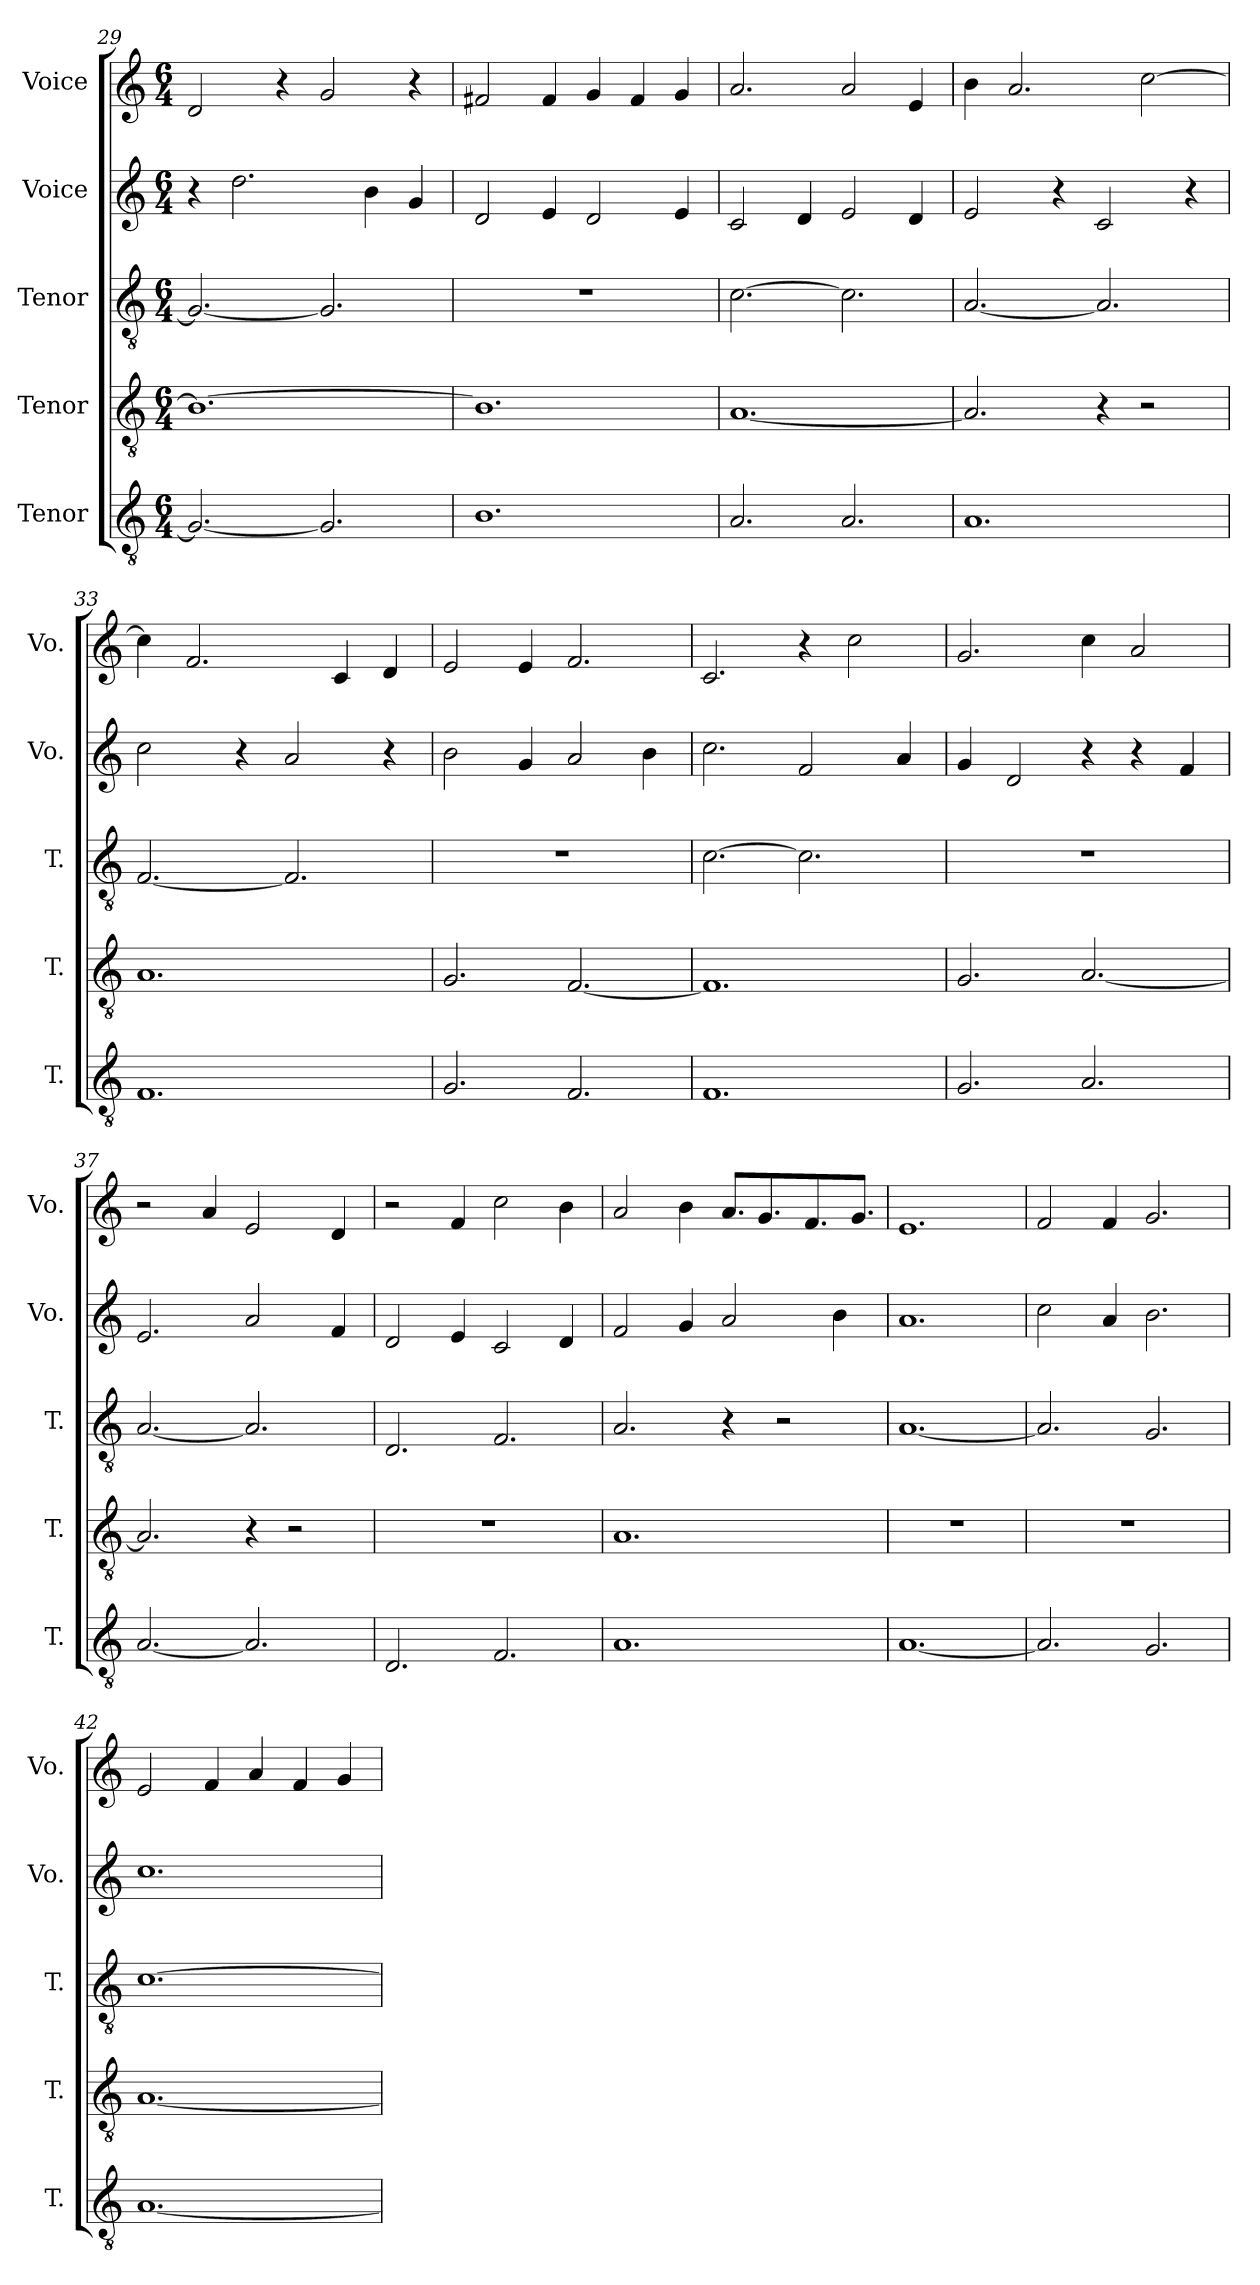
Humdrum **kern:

**kern	**kern	**kern	**kern	**kern
*part5	*part4	*part3	*part2	*part1
*staff5	*staff4	*staff3	*staff2	*staff1
*I"Tenor	*I"Tenor	*I"Tenor	*I"Voice	*I"Voice
*I'T.	*I'T.	*I'T.	*I'Vo.	*I'Vo.
*clefGv2	*clefGv2	*clefGv2	*clefG2	*clefG2
*k[]	*k[]	*k[]	*k[]	*k[]
*M6/4	*M6/4	*M6/4	*M6/4	*M6/4
=29	=29	=29	=29	=29
2.G/_	1.B_	2.G/_	4r	2d/
.	.	.	2.dd\	.
.	.	.	.	4r
2.G/]	.	2.G/]	.	2g/
.	.	.	4b\	.
.	.	.	4g/	4r
=30	=30	=30	=30	=30
1.B	1.B]	1.r	2d/	2f#X/
.	.	.	4e/	4f#/
.	.	.	2d/	4g/
.	.	.	.	4f#/
.	.	.	4e/	4g/
=31	=31	=31	=31	=31
2.A/	[1.A	[2.c\	2c/	2.a/
.	.	.	4d/	.
2.A/	.	2.c\]	2e/	2a/
.	.	.	4d/	4e/
=32	=32	=32	=32	=32
1.A	2.A/]	[2.A/	2e/	4b\
.	.	.	.	2.a/
.	.	.	4r	.
.	4r	2.A/]	2c/	.
.	2r	.	.	[2cc\
.	.	.	4r	.
!!LO:PB:g=z
=33	=33	=33	=33	=33
1.F	1.A	[2.F/	2cc\	4cc\]
.	.	.	.	2.f/
.	.	.	4r	.
.	.	2.F/]	2a/	.
.	.	.	.	4c/
.	.	.	4r	4d/
=34	=34	=34	=34	=34
2.G/	2.G/	1.r	2b\	2e/
.	.	.	4g/	4e/
2.F/	[2.F/	.	2a/	2.f/
.	.	.	4b\	.
=35	=35	=35	=35	=35
1.F	1.F]	[2.c\	2.cc\	2.c/
.	.	2.c\]	2f/	4r
.	.	.	.	2cc\
.	.	.	4a/	.
=36	=36	=36	=36	=36
2.G/	2.G/	1.r	4g/	2.g/
.	.	.	2d/	.
2.A/	[2.A/	.	4r	4cc\
.	.	.	4r	2a/
.	.	.	4f/	.
=37	=37	=37	=37	=37
[2.A/	2.A/]	[2.A/	2.e/	2r
.	.	.	.	4a/
2.A/]	4r	2.A/]	2a/	2e/
.	2r	.	.	.
.	.	.	4f/	4d/
=38	=38	=38	=38	=38
2.D/	1.r	2.D/	2d/	2r
.	.	.	4e/	4f/
2.F/	.	2.F/	2c/	2cc\
.	.	.	4d/	4b\
=39	=39	=39	=39	=39
1.A	1.A	2.A/	2f/	2a/
.	.	.	4g/	4b\
.	.	4r	2a/	8.a/L
.	.	.	.	8.g/
.	.	2r	.	.
.	.	.	.	8.f/
.	.	.	4b\	.
.	.	.	.	8.g/J
=40	=40	=40	=40	=40
[1.A	1.r	[1.A	1.a	1.e
!!LO:LB:g=z
=41	=41	=41	=41	=41
2.A/]	1.r	2.A/]	2cc\	2f/
.	.	.	4a/	4f/
2.G/	.	2.G/	2.b\	2.g/
=42	=42	=42	=42	=42
[1.A	[1.A	[1.c	1.cc	2e/
.	.	.	.	4f/
.	.	.	.	4a/
.	.	.	.	4f/
.	.	.	.	4g/
=	=	=	=	=
*-	*-	*-	*-	*-
